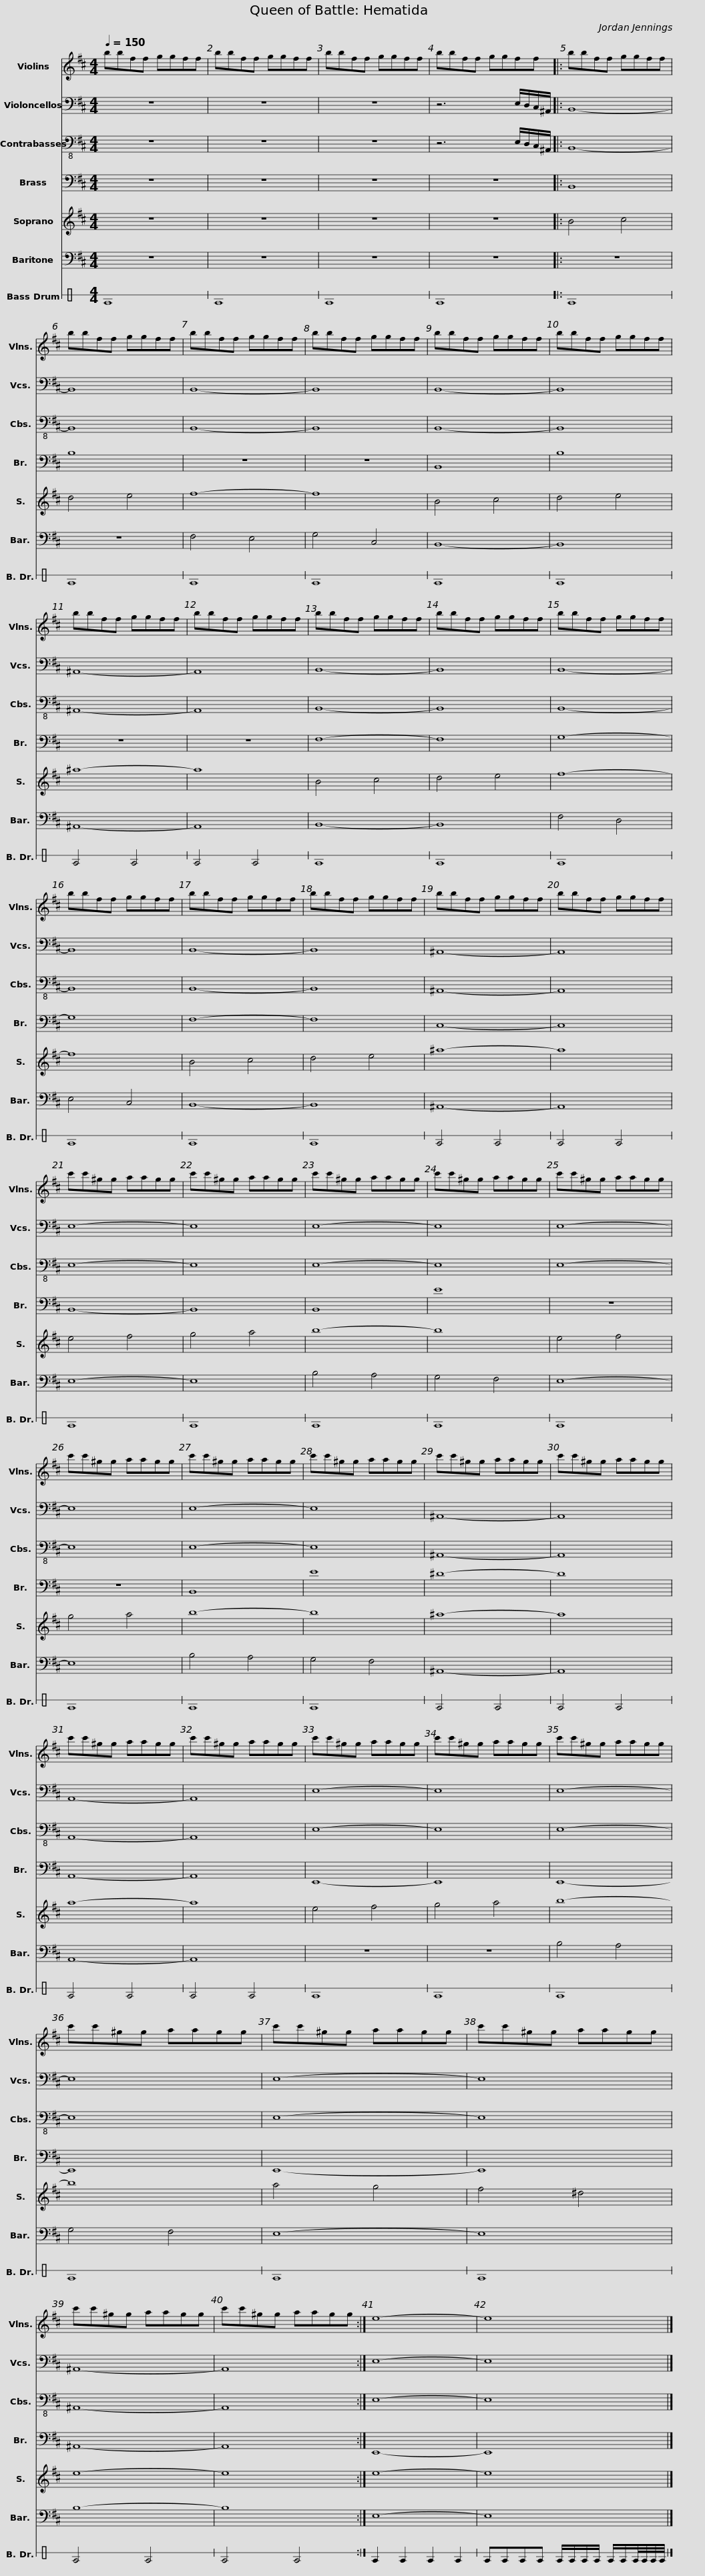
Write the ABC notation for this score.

X:1
%%score 1 2 3 4 5 6 7
L:1/8
Q:1/4=150
M:4/4
I:linebreak $
K:D
V:1 treble
V:2 bass
V:3 bass-8
V:4 bass
V:5 treble
V:6 bass
V:7 perc stafflines=1
K:none
V:1
 bbff ggff | bbff ggff | bbff ggff | bbff ggff |:$ bbff ggff | %5
 bbff ggff | bbff ggff | bbff ggff |$ bbff ggff | bbff ggff | %10
 bbff ggff | bbff ggff | bbff ggff |$ bbff ggff | bbff ggff | %15
 bbff ggff | bbff ggff | bbff ggff |$ bbff ggff | bbff ggff | %20
 c'c'^gg aagg | c'c'^gg aagg |$ c'c'^gg aagg | c'c'^gg aagg | c'c'^gg aagg | %25
 c'c'^gg aagg |$ c'c'^gg aagg | c'c'^gg aagg | c'c'^gg aagg | c'c'^gg aagg |$ %30
 c'c'^gg aagg | c'c'^gg aagg | c'c'^gg aagg | c'c'^gg aagg |$ c'c'^gg aagg | %35
 c'c'^gg aagg | c'c'^gg aagg | c'c'^gg aagg |$ c'c'^gg aagg | c'c'^gg aagg :| %40
 e8- | e8 |] %42
V:2
 z8 | z8 | z8 | z6 E,/D,/C,/^A,,/ |:$ B,,8- | %5
 B,,8 | B,,8- | B,,8 |$ B,,8- | B,,8 | %10
 ^A,,8- | A,,8 | B,,8- |$ B,,8 | B,,8- | %15
 B,,8 | B,,8- | B,,8 |$ ^A,,8- | A,,8 | %20
 E,8- | E,8 |$ E,8- | E,8 | E,8- | %25
 E,8 |$ E,8- | E,8 | ^A,,8- | A,,8 |$ %30
 A,,8- | A,,8 | E,8- | E,8 |$ E,8- | %35
 E,8 | E,8- | E,8 |$ ^A,,8- | A,,8 :| %40
 E,8- | E,8 |] %42
V:3
 z8 | z8 | z8 | z6 E,/D,/C,/^A,,/ |:$ B,,8- | %5
 B,,8 | B,,8- | B,,8 |$ B,,8- | B,,8 | %10
 ^A,,8- | A,,8 | B,,8- |$ B,,8 | B,,8- | %15
 B,,8 | B,,8- | B,,8 |$ ^A,,8- | A,,8 | %20
 E,8- | E,8 |$ E,8- | E,8 | E,8- | %25
 E,8 |$ E,8- | E,8 | ^A,,8- | A,,8 |$ %30
 A,,8- | A,,8 | E,8- | E,8 |$ E,8- | %35
 E,8 | E,8- | E,8 |$ ^A,,8- | A,,8 :| %40
 E,8- | E,8 |] %42
V:4
 z8 | z8 | z8 | z8 |:$ B,,8 | %5
 B,8 | z8 | z8 |$ B,,8 | B,8 | %10
 z8 | z8 | F,8- |$ F,8 | G,8- | %15
 G,8 | F,8- | F,8 |$ C,8- | C,8 | %20
 B,,8- | B,,8 |$ B,,8 | E8 | z8 | %25
 z8 |$ B,,8 | E8 | ^D8- | D8 |$ %30
 A,,8- | A,,8 | E,,8- | E,,8 |$ E,,8- | %35
 E,,8 | E,,8- | E,,8 |$ ^A,,8- | A,,8 :| %40
 E,,8- | E,,8 |] %42
V:5
 z8 | z8 | z8 | z8 |:$ B4 c4 | %5
 d4 e4 | f8- | f8 |$ B4 c4 | d4 e4 | %10
 ^a8- | a8 | B4 c4 |$ d4 e4 | f8- | %15
 f8 | B4 c4 | d4 e4 |$ ^a8- | a8 | %20
 e4 f4 | g4 a4 |$ b8- | b8 | e4 f4 | %25
 g4 a4 |$ b8- | b8 | ^a8- | a8 |$ %30
 a8- | a8 | e4 f4 | g4 a4 |$ b8- | %35
 b8 | a4 g4 | f4 ^d4 |$ e8- | e8 :| %40
 e8- | e8 |] %42
V:6
 z8 | z8 | z8 | z8 |:$ z8 | %5
 z8 | F,4 E,4 | G,4 C,4 |$ B,,8- | B,,8 | %10
 ^A,,8- | A,,8 | B,,8- |$ B,,8 | F,4 D,4 | %15
 E,4 C,4 | B,,8- | B,,8 |$ ^A,,8- | A,,8 | %20
 E,8- | E,8 |$ B,4 A,4 | G,4 F,4 | E,8- | %25
 E,8 |$ B,4 A,4 | G,4 F,4 | ^A,,8- | A,,8 |$ %30
 A,,8- | A,,8 | z8 | z8 |$ B,4 A,4 | %35
 G,4 F,4 | E,8- | E,8 |$ B,8- | B,8 :| %40
 E,8- | E,8 |] %42
V:7
[K:C] E8 | E8 | E8 | E8 |:$ E8 | %5
 E8 | E8 | E8 |$ E8 | E8 | %10
 E4 E4 | E4 E4 | E8 |$ E8 | E8 | %15
 E8 | E8 | E8 |$ E4 E4 | E4 E4 | %20
 E8 | E8 |$ E8 | E8 | E8 | %25
 E8 |$ E8 | E8 | E4 E4 | E4 E4 |$ %30
 E4 E4 | E4 E4 | E8 | E8 |$ E8 | %35
 E8 | E8 | E8 |$ E4 E4 | E4 E4 :| %40
 E2 E2 E2 E2 | EEEE E/E/E/E/ E/E/E/4E/4E/4E/4 |] %42
